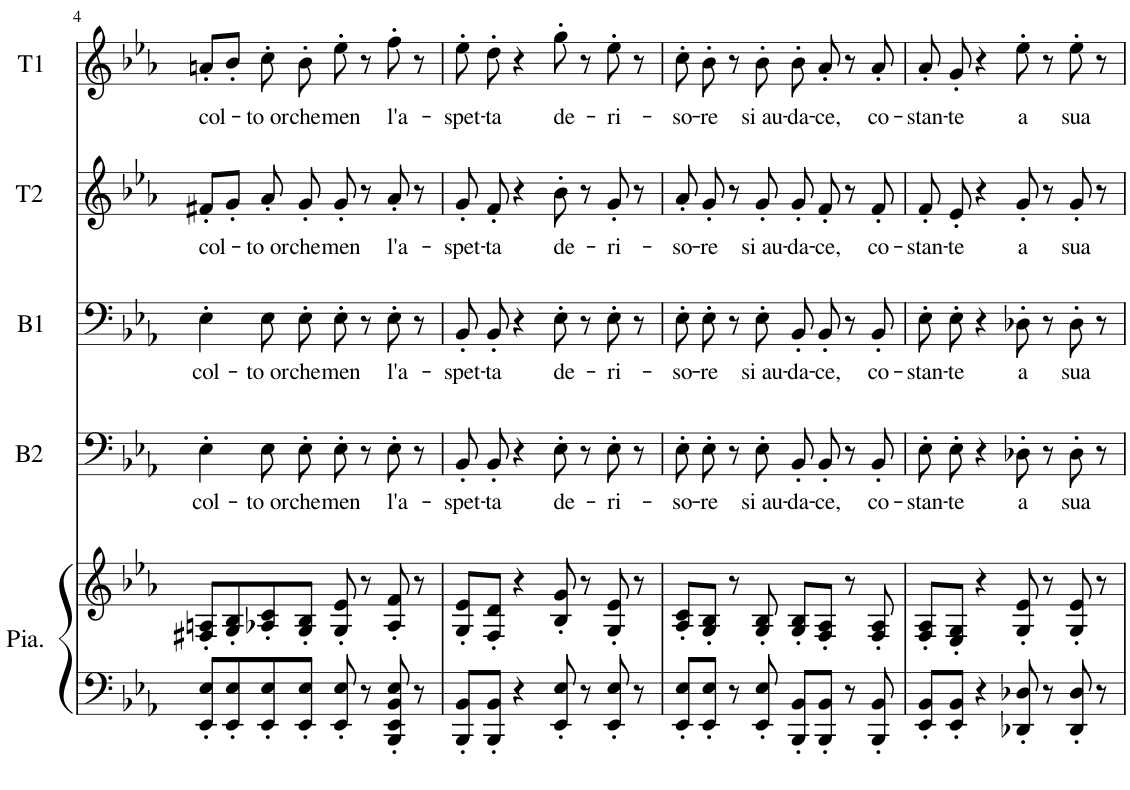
**kern	**kern	**kern	**text	**kern	**text	**kern	**text	**kern	**text
*part5	*part5	*part4	*part4	*part3	*part3	*part2	*part2	*part1	*part1
*staff6	*staff5	*staff4	*staff4	*staff3	*staff3	*staff2	*staff2	*staff1	*staff1
*I"Piano	*	*I"Basse 2	*	*I"Basse 1	*	*I"Ténor 2	*	*I"Ténor 1	*
*I'Pia.	*	*I'B2	*	*I'B1	*	*I'T2	*	*I'T1	*
!!LO:PB:g=z
*clefF4	*clefG2	*clefF4	*	*clefF4	*	*clefG2	*	*clefG2	*
*k[b-e-a-]	*k[b-e-a-]	*k[b-e-a-]	*	*k[b-e-a-]	*	*k[b-e-a-]	*	*k[b-e-a-]	*
*M4/4	*M4/4	*M4/4	*	*M4/4	*	*M4/4	*	*M4/4	*
=4	=4	=4	=4	=4	=4	=4	=4	=4	=4
!	!	!	!LO:LY:b	!	!LO:LY:b	!	!LO:LY:b	!	!LO:LY:b
8EE-/' 8E-/'L	8F#X/' 8An/'L	4E-'\	col-	4E-'\	col-	8f#X'/L	col-	8an'/L	col-
8EE-/' 8E-/'	8G/' 8B-/'	.	.	.	.	8g'/J	.	8b-'/J	.
!	!	!	!LO:LY:b	!	!LO:LY:b	!	!LO:LY:b	!	!LO:LY:b
8EE-/' 8E-/'	8A-X/' 8c/'	8E-\L	-to or	8E-\L	-to or	8a-'/	-to or	8cc'\	-to or
!	!	!	!LO:LY:b	!	!LO:LY:b	!	!LO:LY:b	!	!LO:LY:b
8EE-/' 8E-/'J	8G/' 8B-/'J	8E-'\J	che	8E-'\J	che	8g'/	che	8b-'\	che
!	!	!	!LO:LY:b	!	!LO:LY:b	!	!LO:LY:b	!	!LO:LY:b
8EE-/' 8E-/'	8G/' 8e-/'	8E-'\	men	8E-'\	men	8g'/	men	8ee-'\	men
8r	8r	8r	.	8r	.	8r	.	8r	.
!	!	!	!LO:LY:b	!	!LO:LY:b	!	!LO:LY:b	!	!LO:LY:b
8BBB-/' 8EE-/' 8BB-/' 8E-/'	8A-/' 8f/'	8E-'\	l'a-	8E-'\	l'a-	8a-'/	l'a-	8ff'\	l'a-
8r	8r	8r	.	8r	.	8r	.	8r	.
=5	=5	=5	=5	=5	=5	=5	=5	=5	=5
!	!	!	!LO:LY:b	!	!LO:LY:b	!	!LO:LY:b	!	!LO:LY:b
8BBB-/' 8BB-/'L	8G/' 8e-/'L	8BB-'/L	-spet-	8BB-'/L	-spet-	8g'/	-spet-	8ee-'\	-spet-
!	!	!	!LO:LY:b	!	!LO:LY:b	!	!LO:LY:b	!	!LO:LY:b
8BBB-/' 8BB-/'J	8F/' 8d/'J	8BB-'/J	-ta	8BB-'/J	-ta	8f'/	-ta	8dd'\	-ta
4r	4r	4r	.	4r	.	4r	.	4r	.
!	!	!	!LO:LY:b	!	!LO:LY:b	!	!LO:LY:b	!	!LO:LY:b
8EE-/' 8E-/'	8B-/' 8g/'	8E-'\	de-	8E-'\	de-	8b-'\	de-	8gg'\	de-
8r	8r	8r	.	8r	.	8r	.	8r	.
!	!	!	!LO:LY:b	!	!LO:LY:b	!	!LO:LY:b	!	!LO:LY:b
8EE-/' 8E-/'	8G/' 8e-/'	8E-'\	-ri-	8E-'\	-ri-	8g'/	-ri-	8ee-'\	-ri-
8r	8r	8r	.	8r	.	8r	.	8r	.
=6	=6	=6	=6	=6	=6	=6	=6	=6	=6
!	!	!	!LO:LY:b	!	!LO:LY:b	!	!LO:LY:b	!	!LO:LY:b
8EE-/' 8E-/'L	8A-/' 8c/'L	8E-'\L	-so-	8E-'\L	-so-	8a-'/	-so-	8cc'\	-so-
!	!	!	!LO:LY:b	!	!LO:LY:b	!	!LO:LY:b	!	!LO:LY:b
8EE-/' 8E-/'J	8G/' 8B-/'J	8E-'\J	-re	8E-'\J	-re	8g'/	-re	8b-'\	-re
8r	8r	8r	.	8r	.	8r	.	8r	.
!	!	!	!LO:LY:b	!	!LO:LY:b	!	!LO:LY:b	!	!LO:LY:b
8EE-/' 8E-/'	8G/' 8B-/'	8E-'\	si au-	8E-'\	si au-	8g'/	si au-	8b-'\	si au-
!	!	!	!LO:LY:b	!	!LO:LY:b	!	!LO:LY:b	!	!LO:LY:b
8BBB-/' 8BB-/'L	8G/' 8B-/'L	8BB-'/L	-da-	8BB-'/L	-da-	8g'/	-da-	8b-'\	-da-
!	!	!	!LO:LY:b	!	!LO:LY:b	!	!LO:LY:b	!	!LO:LY:b
8BBB-/' 8BB-/'J	8F/' 8A-/'J	8BB-'/J	-ce,	8BB-'/J	-ce,	8f'/	-ce,	8a-'/	-ce,
8r	8r	8r	.	8r	.	8r	.	8r	.
!	!	!	!LO:LY:b	!	!LO:LY:b	!	!LO:LY:b	!	!LO:LY:b
8BBB-/' 8BB-/'	8F/' 8A-/'	8BB-'/	co-	8BB-'/	co-	8f'/	co-	8a-'/	co-
=7	=7	=7	=7	=7	=7	=7	=7	=7	=7
!	!	!	!LO:LY:b	!	!LO:LY:b	!	!LO:LY:b	!	!LO:LY:b
8EE-/' 8BB-/'L	8F/' 8A-/'L	8E-'\L	-stan-	8E-'\L	-stan-	8f'/	-stan-	8a-'/	-stan-
!	!	!	!LO:LY:b	!	!LO:LY:b	!	!LO:LY:b	!	!LO:LY:b
8EE-/' 8BB-/'J	8E-/' 8G/'J	8E-'\J	-te	8E-'\J	-te	8e-'/	-te	8g'/	-te
4r	4r	4r	.	4r	.	4r	.	4r	.
!	!	!	!LO:LY:b	!	!LO:LY:b	!	!LO:LY:b	!	!LO:LY:b
8DD-X/' 8D-X/'	8G/' 8e-/'	8D-X'\	a	8D-X'\	a	8g'/	a	8ee-'\	a
8r	8r	8r	.	8r	.	8r	.	8r	.
!	!	!	!LO:LY:b	!	!LO:LY:b	!	!LO:LY:b	!	!LO:LY:b
8DD-/' 8D-/'	8G/' 8e-/'	8D-'\	sua	8D-'\	sua	8g'/	sua	8ee-'\	sua
8r	8r	8r	.	8r	.	8r	.	8r	.
=	=	=	=	=	=	=	=	=	=
*-	*-	*-	*-	*-	*-	*-	*-	*-	*-
